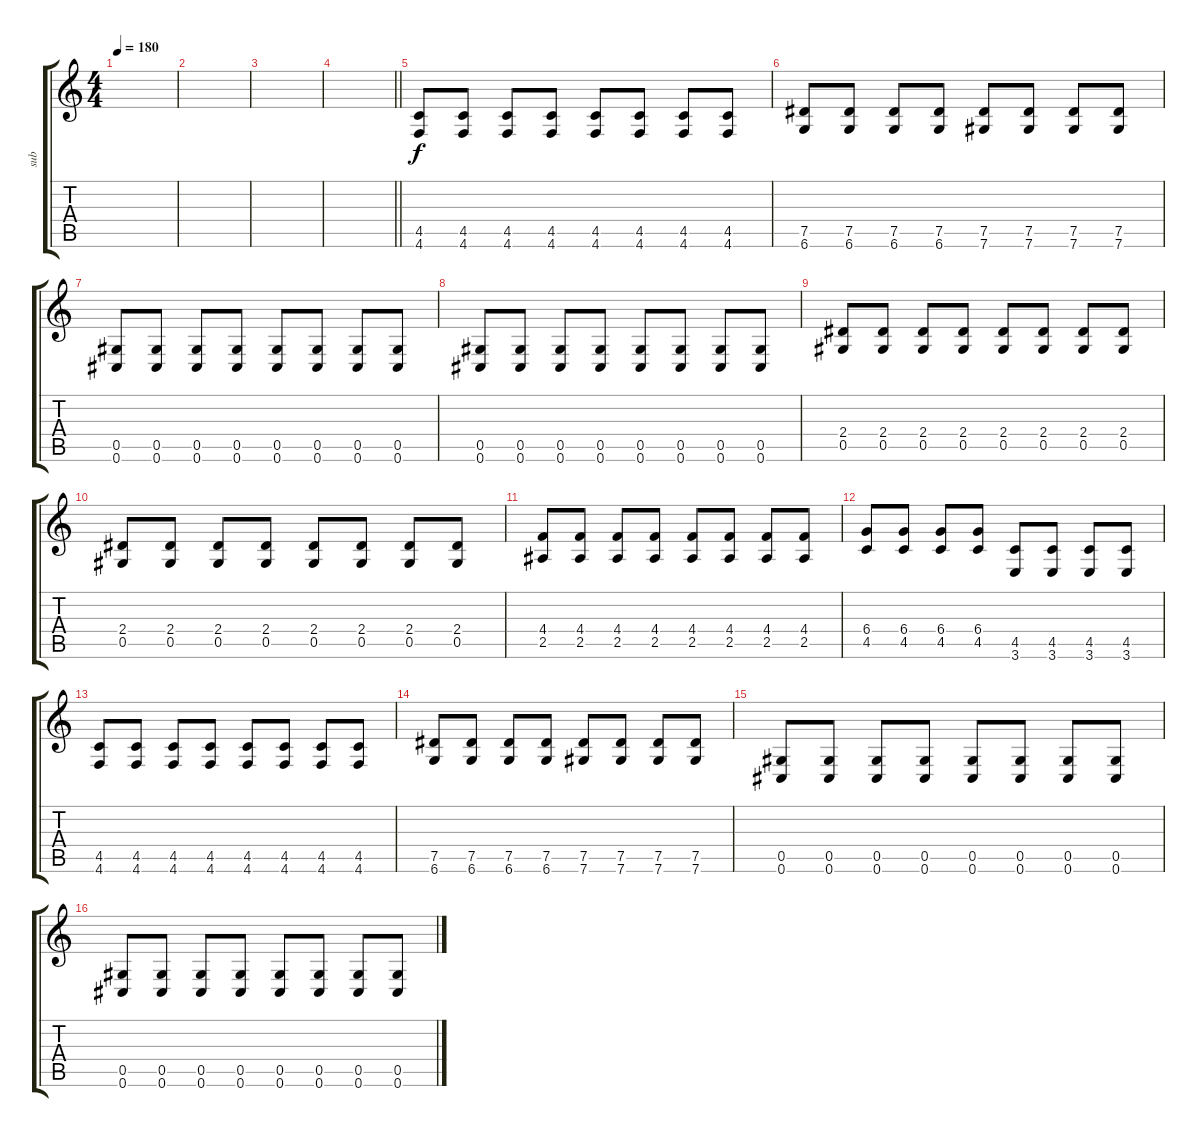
\track ("sub" "sub") {instrument distortionguitar}
\staff {score tabs}
\tuning (Eb4 Bb3 Gb3 Db3 Ab2 Db2) {hide}
\ts (4 4)
\tempo 180
\clef g2
\ks c
|
|
|
\barLineRight lightlight
|
(4.5 4.6).8{dy f instrument overdrivenguitar} (4.5 4.6).8 (4.5 4.6).8 (4.5 4.6).8 (4.5 4.6).8 (4.5 4.6).8 (4.5 4.6).8 (4.5 4.6).8 |
(7.5 6.6).8 (7.5 6.6).8 (7.5 6.6).8 (7.5 6.6).8 (7.5 7.6).8 (7.5 7.6).8 (7.5 7.6).8 (7.5 7.6).8 |
(0.5 0.6).8 (0.5 0.6).8 (0.5 0.6).8 (0.5 0.6).8 (0.5 0.6).8 (0.5 0.6).8 (0.5 0.6).8 (0.5 0.6).8 |
(0.5 0.6).8 (0.5 0.6).8 (0.5 0.6).8 (0.5 0.6).8 (0.5 0.6).8 (0.5 0.6).8 (0.5 0.6).8 (0.5 0.6).8 |
(2.4 0.5).8 (2.4 0.5).8 (2.4 0.5).8 (2.4 0.5).8 (2.4 0.5).8 (2.4 0.5).8 (2.4 0.5).8 (2.4 0.5).8 |
(2.4 0.5).8 (2.4 0.5).8 (2.4 0.5).8 (2.4 0.5).8 (2.4 0.5).8 (2.4 0.5).8 (2.4 0.5).8 (2.4 0.5).8 |
(4.4 2.5).8 (4.4 2.5).8 (4.4 2.5).8 (4.4 2.5).8 (4.4 2.5).8 (4.4 2.5).8 (4.4 2.5).8 (4.4 2.5).8 |
(6.4 4.5).8 (6.4 4.5).8 (6.4 4.5).8 (6.4 4.5).8 (4.5 3.6).8 (4.5 3.6).8 (4.5 3.6).8 (4.5 3.6).8 |
(4.5 4.6).8 (4.5 4.6).8 (4.5 4.6).8 (4.5 4.6).8 (4.5 4.6).8 (4.5 4.6).8 (4.5 4.6).8 (4.5 4.6).8 |
(7.5 6.6).8 (7.5 6.6).8 (7.5 6.6).8 (7.5 6.6).8 (7.5 7.6).8 (7.5 7.6).8 (7.5 7.6).8 (7.5 7.6).8 |
(0.5 0.6).8 (0.5 0.6).8 (0.5 0.6).8 (0.5 0.6).8 (0.5 0.6).8 (0.5 0.6).8 (0.5 0.6).8 (0.5 0.6).8 |
(0.5 0.6).8 (0.5 0.6).8 (0.5 0.6).8 (0.5 0.6).8 (0.5 0.6).8 (0.5 0.6).8 (0.5 0.6).8 (0.5 0.6).8
